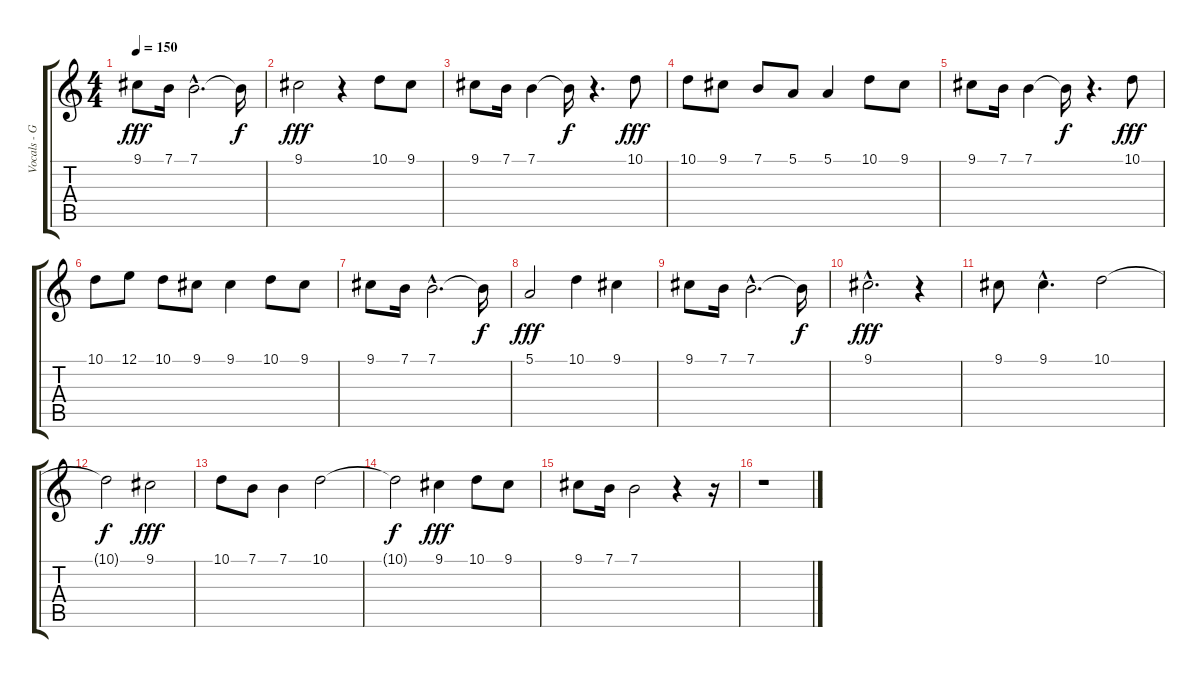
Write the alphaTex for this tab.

\track ("Vocals - Greg Graffin" "Vocals - G") {instrument voiceoohs}
\staff {score tabs}
\tuning (E4 B3 G3 D3 A2 E2) {hide}
\ts (4 4)
\tempo 150
\clef g2
\ks c
9.1.8{dy fff} 7.1.16 7.1{hac}.2{d} 7.1{t}.16{dy f} |
9.1.2{dy fff} r.4 10.1.8 9.1.8 |
9.1.8 7.1.16 7.1.4 7.1{t}.16{dy f} r.4{d} 10.1.8{dy fff} |
10.1.8 9.1.8 7.1.8 5.1.8 5.1.4 10.1.8 9.1.8 |
9.1.8 7.1.16 7.1.4 7.1{t}.16{dy f} r.4{d} 10.1.8{dy fff} |
10.1.8 12.1.8 10.1.8 9.1.8 9.1.4 10.1.8 9.1.8 |
9.1.8 7.1.16 7.1{hac}.2{d} 7.1{t}.16{dy f} |
5.1.2{dy fff} 10.1.4 9.1.4 |
9.1.8 7.1.16 7.1{hac}.2{d} 7.1{t}.16{dy f} |
9.1{hac}.2{d dy fff} r.4 |
9.1.8 9.1{hac}.4{d} 10.1.2 |
10.1{t}.2{dy f} 9.1.2{dy fff} |
10.1.8 7.1.8 7.1.4 10.1.2 |
10.1{t}.2{dy f} 9.1.4{dy fff} 10.1.8 9.1.8 |
9.1.8 7.1.16 7.1.2 r.4 r.16 |
r.1
